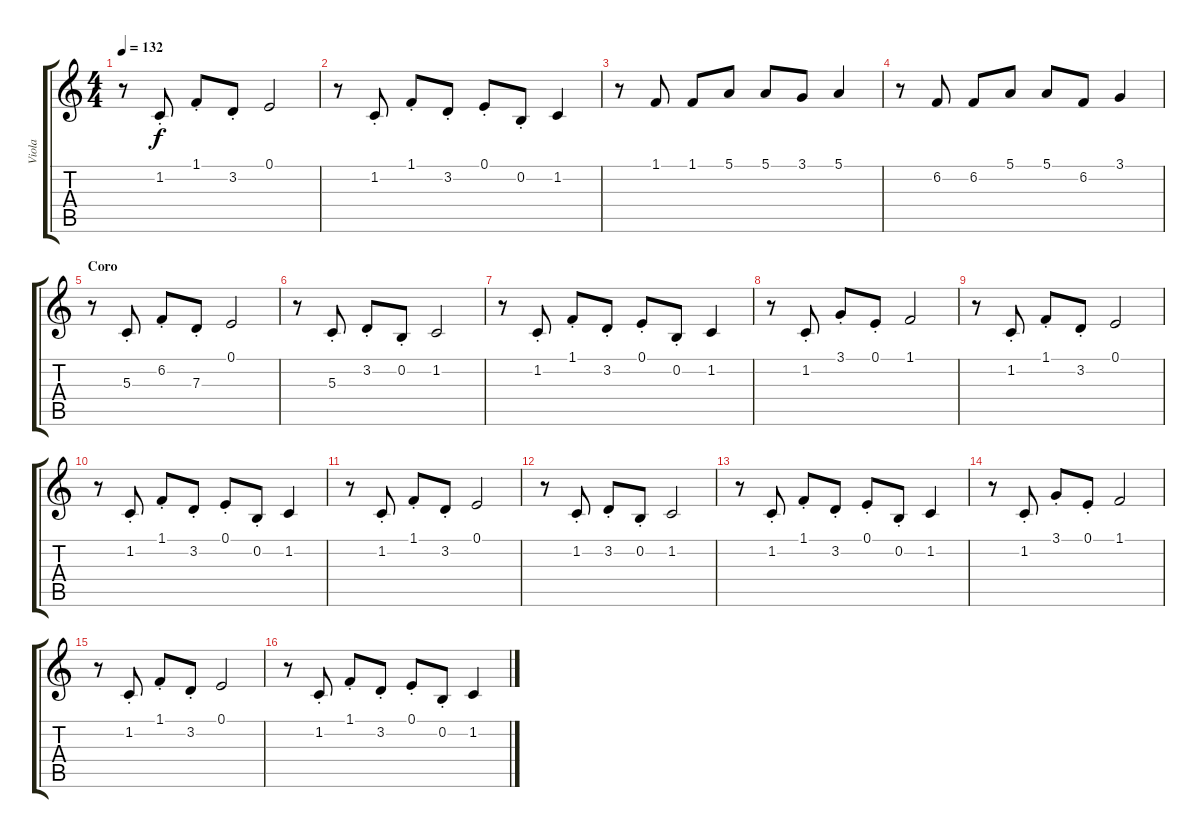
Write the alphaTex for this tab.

\track ("Viola" "Viola") {instrument viola}
\staff {score tabs}
\tuning (E4 B3 G3 D3 A2 E2) {hide}
\ts (4 4)
\tempo 132
\clef g2
\ks aminor
r.8{dy f} 1.2{st}.8 1.1{st}.8 3.2{st}.8 0.1.2 |
r.8 1.2{st}.8 1.1{st}.8 3.2{st}.8 0.1{st}.8 0.2{st}.8 1.2.4 |
r.8 1.1.8 1.1.8 5.1.8 5.1.8 3.1.8 5.1.4 |
r.8 6.2.8 6.2.8 5.1.8 5.1.8 6.2.8 3.1.4 |
\section ("" "Coro")
r.8 5.3{st}.8 6.2{st}.8 7.3{st}.8 0.1.2 |
r.8 5.3{st}.8 3.2{st}.8 0.2{st}.8 1.2.2 |
r.8 1.2{st}.8 1.1{st}.8 3.2{st}.8 0.1{st}.8 0.2{st}.8 1.2.4 |
r.8 1.2{st}.8 3.1{st}.8 0.1{st}.8 1.1.2 |
r.8 1.2{st}.8 1.1{st}.8 3.2{st}.8 0.1.2 |
r.8 1.2{st}.8 1.1{st}.8 3.2{st}.8 0.1{st}.8 0.2{st}.8 1.2.4 |
r.8 1.2{st}.8 1.1{st}.8 3.2{st}.8 0.1.2 |
r.8 1.2{st}.8 3.2{st}.8 0.2{st}.8 1.2.2 |
r.8 1.2{st}.8 1.1{st}.8 3.2{st}.8 0.1{st}.8 0.2{st}.8 1.2.4 |
r.8 1.2{st}.8 3.1{st}.8 0.1{st}.8 1.1.2 |
r.8 1.2{st}.8 1.1{st}.8 3.2{st}.8 0.1.2 |
r.8 1.2{st}.8 1.1{st}.8 3.2{st}.8 0.1{st}.8 0.2{st}.8 1.2.4
